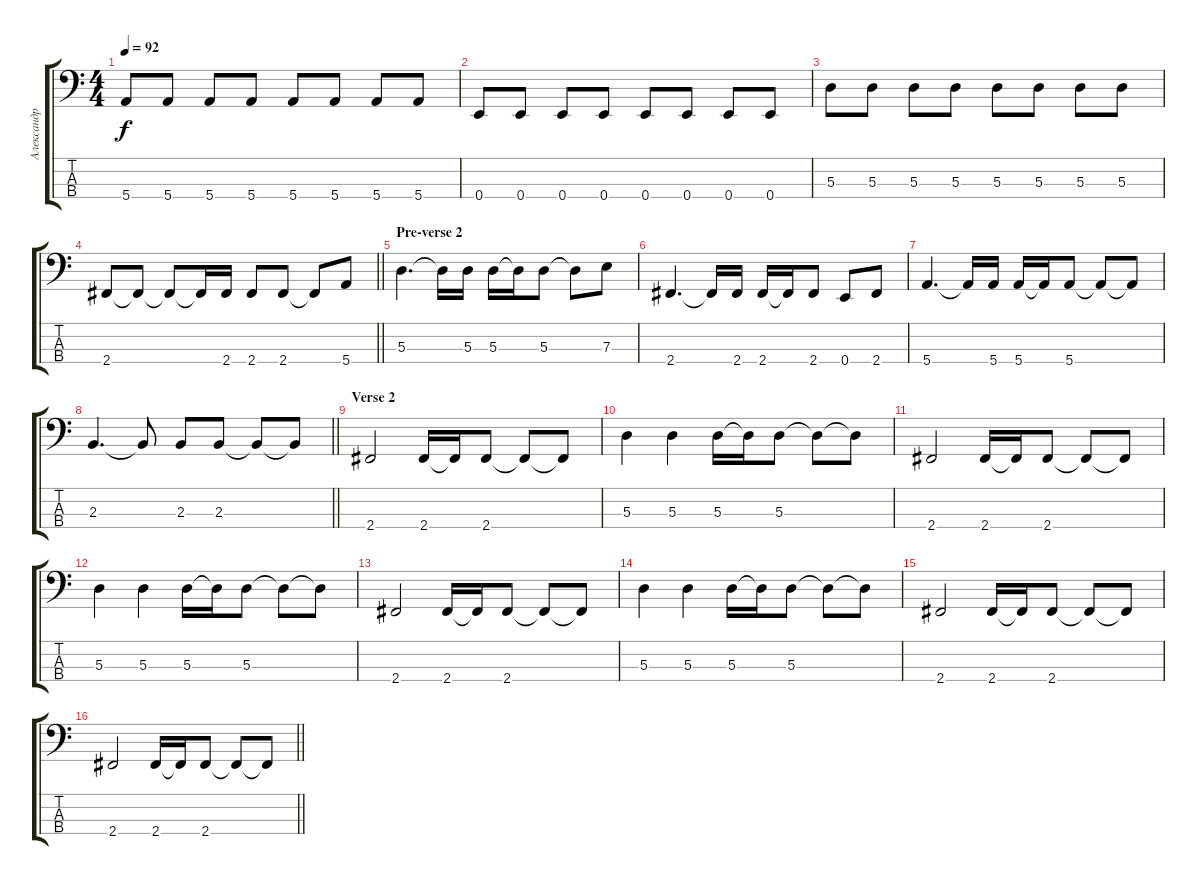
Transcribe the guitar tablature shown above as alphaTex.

\track ("Александр Тимонин" "Александр ") {instrument electricbasspick}
\staff {score tabs}
\tuning (G2 D2 A1 E1) {hide}
\ts (4 4)
\tempo 92
\clef f4
\ks c
5.4.8{dy f} 5.4.8 5.4.8 5.4.8 5.4.8 5.4.8 5.4.8 5.4.8 |
0.4.8 0.4.8 0.4.8 0.4.8 0.4.8 0.4.8 0.4.8 0.4.8 |
5.3.8 5.3.8 5.3.8 5.3.8 5.3.8 5.3.8 5.3.8 5.3.8 |
\barLineRight lightlight
2.4.8 2.4{t}.8 2.4{t}.8 2.4{t}.16 2.4.16 2.4.8 2.4.8 2.4{t}.8 5.4.8 |
\section ("" "Pre-verse 2")
5.3.4{d} 5.3{t}.16 5.3.16 5.3.16 5.3{t}.16 5.3.8 5.3{t}.8 7.3.8 |
2.4.4{d} 2.4{t}.16 2.4.16 2.4.16 2.4{t}.16 2.4.8 0.4.8 2.4.8 |
5.4.4{d} 5.4{t}.16 5.4.16 5.4.16 5.4{t}.16 5.4.8 5.4{t}.8 5.4{t}.8 |
\barLineRight lightlight
2.3.4{d} 2.3{t}.8 2.3.8 2.3.8 2.3{t}.8 2.3{t}.8 |
\section ("" "Verse 2")
2.4.2 2.4.16 2.4{t}.16 2.4.8 2.4{t}.8 2.4{t}.8 |
5.3.4 5.3.4 5.3.16 5.3{t}.16 5.3.8 5.3{t}.8 5.3{t}.8 |
2.4.2 2.4.16 2.4{t}.16 2.4.8 2.4{t}.8 2.4{t}.8 |
5.3.4 5.3.4 5.3.16 5.3{t}.16 5.3.8 5.3{t}.8 5.3{t}.8 |
2.4.2 2.4.16 2.4{t}.16 2.4.8 2.4{t}.8 2.4{t}.8 |
5.3.4 5.3.4 5.3.16 5.3{t}.16 5.3.8 5.3{t}.8 5.3{t}.8 |
2.4.2 2.4.16 2.4{t}.16 2.4.8 2.4{t}.8 2.4{t}.8 |
\barLineRight lightlight
2.4.2 2.4.16 2.4{t}.16 2.4.8 2.4{t}.8 2.4{t}.8
